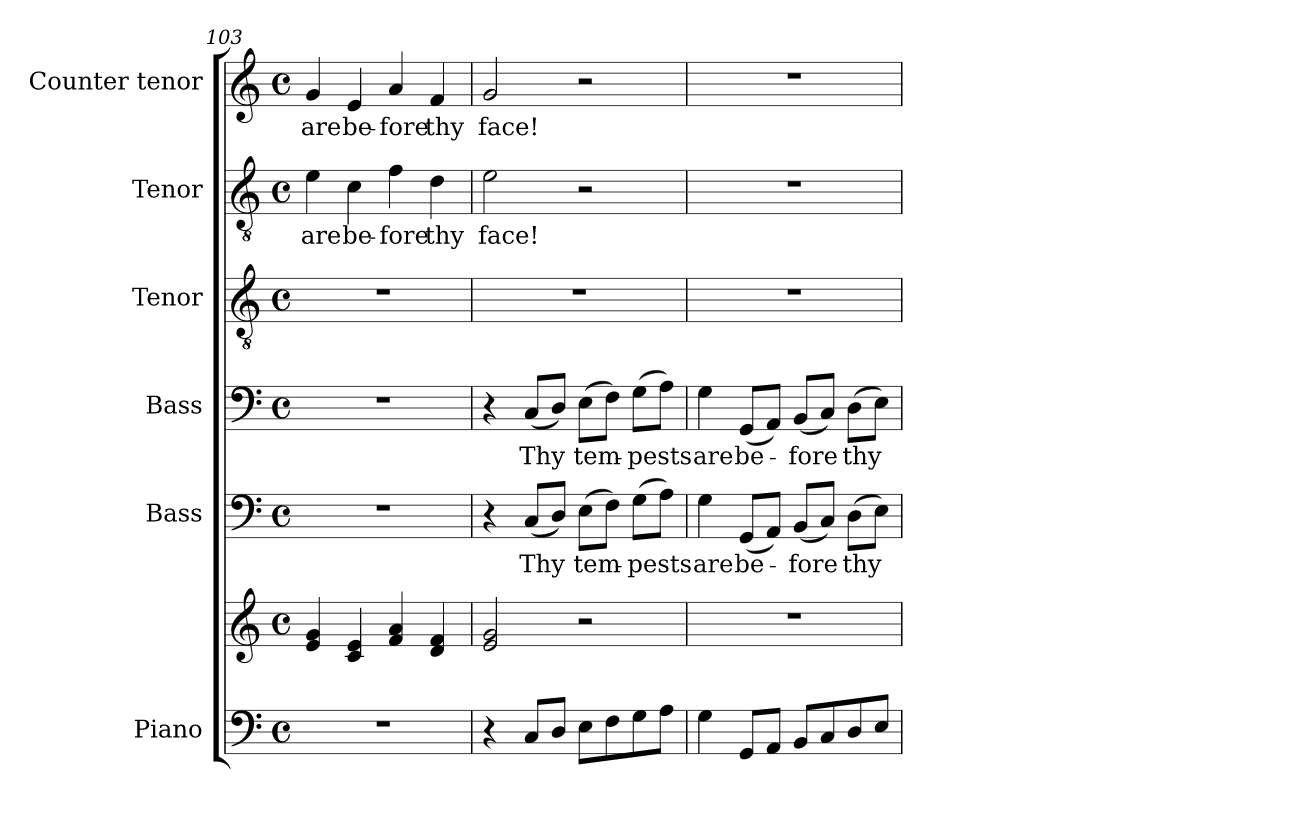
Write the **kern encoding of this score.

**kern	**kern	**kern	**text	**kern	**text	**kern	**kern	**text	**kern	**text
*part6	*part6	*part5	*part5	*part4	*part4	*part3	*part2	*part2	*part1	*part1
*staff7	*staff6	*staff5	*staff5	*staff4	*staff4	*staff3	*staff2	*staff2	*staff1	*staff1
*I"Piano	*	*I"Bass	*	*I"Bass	*	*I"Tenor	*I"Tenor	*	*I"Counter tenor	*
*I'Pno.	*	*I'B.	*	*I'B.	*	*I'T.	*I'T.	*	*	*
*clefF4	*clefG2	*clefF4	*	*clefF4	*	*clefGv2	*clefGv2	*	*clefG2	*
*	*	*	*	*	*	*ITrd7c12	*ITrd7c12	*	*	*
*k[]	*k[]	*k[]	*	*k[]	*	*k[]	*k[]	*	*k[]	*
*C:	*C:	*C:	*	*C:	*	*C:	*C:	*	*C:	*
*M4/4	*M4/4	*M4/4	*	*M4/4	*	*M4/4	*M4/4	*	*M4/4	*
*met(c)	*met(c)	*met(c)	*	*met(c)	*	*met(c)	*met(c)	*	*met(c)	*
=103	=103	=103	=103	=103	=103	=103	=103	=103	=103	=103
!	!	!	!	!	!	!	!	!LO:LY:b:color=#000000	!	!
!	!	!	!	!	!	!	!	!	!	!LO:LY:b:color=#000000
1r	4ei/ 4gi	1r	.	1r	.	1r	4Ei\	are	4gi/	are
!	!	!	!	!	!	!	!	!LO:LY:b:color=#000000	!	!
!	!	!	!	!	!	!	!	!	!	!LO:LY:b:color=#000000
.	4ci/ 4ei	.	.	.	.	.	4Ci\	be-	4ei/	be-
!	!	!	!	!	!	!	!	!LO:LY:b:color=#000000	!	!
!	!	!	!	!	!	!	!	!	!	!LO:LY:b:color=#000000
.	4fi/ 4ai	.	.	.	.	.	4Fi\	-fore	4ai/	-fore
!	!	!	!	!	!	!	!	!LO:LY:b:color=#000000	!	!
!	!	!	!	!	!	!	!	!	!	!LO:LY:b:color=#000000
.	4di/ 4fi	.	.	.	.	.	4Di\	thy	4fi/	thy
=104	=104	=104	=104	=104	=104	=104	=104	=104	=104	=104
!	!	!	!	!	!	!	!	!LO:LY:b:color=#000000	!	!
!	!	!	!	!	!	!	!	!	!	!LO:LY:b:color=#000000
4r	2ei/ 2gi	4r	.	4r	.	1r	2Ei\	face!	2gi/	face!
!	!	!	!LO:LY:b:color=#000000	!	!	!	!	!	!	!
!	!	!	!	!	!LO:LY:b:color=#000000	!	!	!	!	!
8Ci/L	.	(8Ci/L	Thy	(8Ci/L	Thy	.	.	.	.	.
8Di/J	.	8Di/J)	.	8Di/J)	.	.	.	.	.	.
!	!	!	!LO:LY:b:color=#000000	!	!	!	!	!	!	!
!	!	!	!	!	!LO:LY:b:color=#000000	!	!	!	!	!
8Ei\L	2r	(8Ei\L	tem-	(8Ei\L	tem-	.	2r	.	2r	.
8Fi\	.	8Fi\J)	.	8Fi\J)	.	.	.	.	.	.
!	!	!	!LO:LY:b:color=#000000	!	!	!	!	!	!	!
!	!	!	!	!	!LO:LY:b:color=#000000	!	!	!	!	!
8Gi\	.	(8Gi\L	-pests	(8Gi\L	-pests	.	.	.	.	.
8Ai\J	.	8Ai\J)	.	8Ai\J)	.	.	.	.	.	.
!!LO:LB:g=z
=105	=105	=105	=105	=105	=105	=105	=105	=105	=105	=105
!	!	!	!LO:LY:b:color=#000000	!	!	!	!	!	!	!
!	!	!	!	!	!LO:LY:b:color=#000000	!	!	!	!	!
4Gi\	1r	4Gi\	are	4Gi\	are	1r	1r	.	1r	.
!	!	!	!LO:LY:b:color=#000000	!	!	!	!	!	!	!
!	!	!	!	!	!LO:LY:b:color=#000000	!	!	!	!	!
8GGi/L	.	(8GGi/L	be-	(8GGi/L	be-	.	.	.	.	.
8AAi/J	.	8AAi/J)	.	8AAi/J)	.	.	.	.	.	.
!	!	!	!LO:LY:b:color=#000000	!	!	!	!	!	!	!
!	!	!	!	!	!LO:LY:b:color=#000000	!	!	!	!	!
8BBi/L	.	(8BBi/L	-fore	(8BBi/L	-fore	.	.	.	.	.
8Ci/	.	8Ci/J)	.	8Ci/J)	.	.	.	.	.	.
!	!	!	!LO:LY:b:color=#000000	!	!	!	!	!	!	!
!	!	!	!	!	!LO:LY:b:color=#000000	!	!	!	!	!
8Di/	.	(8Di\L	thy	(8Di\L	thy	.	.	.	.	.
8Ei/J	.	8Ei\J)	.	8Ei\J)	.	.	.	.	.	.
=	=	=	=	=	=	=	=	=	=	=
*-	*-	*-	*-	*-	*-	*-	*-	*-	*-	*-
